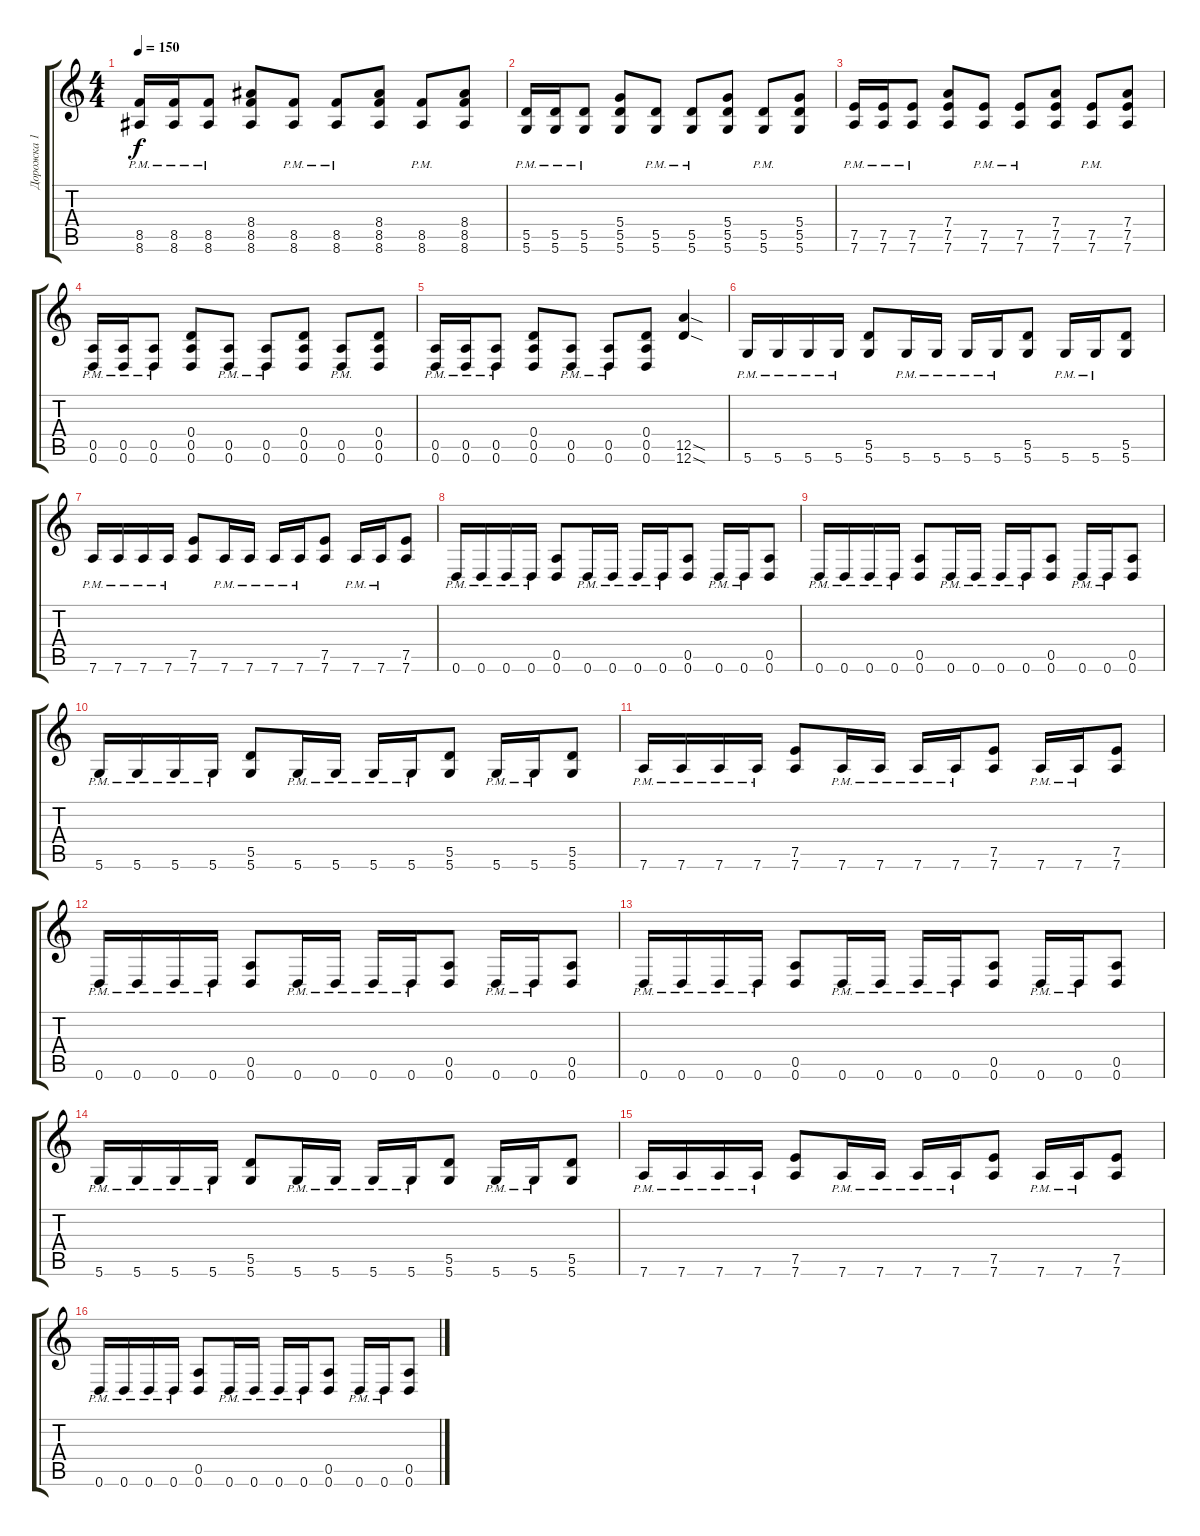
\track ("Дорожка 1" "Дорожка 1") {instrument overdrivenguitar}
\staff {score tabs}
\tuning (E4 B3 G3 D3 A2 D2) {hide}
\ts (4 4)
\tempo 150
\clef g2
\ks c
(8.5{pm} 8.6{pm}).16{dy f} (8.5{pm} 8.6{pm}).16 (8.5{pm} 8.6{pm}).8 (8.4 8.5 8.6).8 (8.5{pm} 8.6{pm}).8 (8.5{pm} 8.6{pm}).8 (8.4 8.5 8.6).8 (8.5{pm} 8.6{pm}).8 (8.4 8.5 8.6).8 |
(5.5{pm} 5.6{pm}).16 (5.5{pm} 5.6{pm}).16 (5.5{pm} 5.6{pm}).8 (5.4 5.5 5.6).8 (5.5{pm} 5.6{pm}).8 (5.5{pm} 5.6{pm}).8 (5.4 5.5 5.6).8 (5.5{pm} 5.6{pm}).8 (5.4 5.5 5.6).8 |
(7.5{pm} 7.6{pm}).16 (7.5{pm} 7.6{pm}).16 (7.5{pm} 7.6{pm}).8 (7.4 7.5 7.6).8 (7.5{pm} 7.6{pm}).8 (7.5{pm} 7.6{pm}).8 (7.4 7.5 7.6).8 (7.5{pm} 7.6{pm}).8 (7.4 7.5 7.6).8 |
(0.5{pm} 0.6{pm}).16 (0.5{pm} 0.6{pm}).16 (0.5{pm} 0.6{pm}).8 (0.4 0.5 0.6).8 (0.5{pm} 0.6{pm}).8 (0.5{pm} 0.6{pm}).8 (0.4 0.5 0.6).8 (0.5{pm} 0.6{pm}).8 (0.4 0.5 0.6).8 |
(0.5{pm} 0.6{pm}).16 (0.5{pm} 0.6{pm}).16 (0.5{pm} 0.6{pm}).8 (0.4 0.5 0.6).8 (0.5{pm} 0.6{pm}).8 (0.5{pm} 0.6{pm}).8 (0.4 0.5 0.6).8 (12.5{sod} 12.6{sod}).4 |
5.6{pm}.16 5.6{pm}.16 5.6{pm}.16 5.6{pm}.16 (5.5 5.6).8 5.6{pm}.16 5.6{pm}.16 5.6{pm}.16 5.6{pm}.16 (5.5 5.6).8 5.6{pm}.16 5.6{pm}.16 (5.5 5.6).8 |
7.6{pm}.16 7.6{pm}.16 7.6{pm}.16 7.6{pm}.16 (7.5 7.6).8 7.6{pm}.16 7.6{pm}.16 7.6{pm}.16 7.6{pm}.16 (7.5 7.6).8 7.6{pm}.16 7.6{pm}.16 (7.5 7.6).8 |
0.6{pm}.16 0.6{pm}.16 0.6{pm}.16 0.6{pm}.16 (0.5 0.6).8 0.6{pm}.16 0.6{pm}.16 0.6{pm}.16 0.6{pm}.16 (0.5 0.6).8 0.6{pm}.16 0.6{pm}.16 (0.5 0.6).8 |
0.6{pm}.16 0.6{pm}.16 0.6{pm}.16 0.6{pm}.16 (0.5 0.6).8 0.6{pm}.16 0.6{pm}.16 0.6{pm}.16 0.6{pm}.16 (0.5 0.6).8 0.6{pm}.16 0.6{pm}.16 (0.5 0.6).8 |
5.6{pm}.16 5.6{pm}.16 5.6{pm}.16 5.6{pm}.16 (5.5 5.6).8 5.6{pm}.16 5.6{pm}.16 5.6{pm}.16 5.6{pm}.16 (5.5 5.6).8 5.6{pm}.16 5.6{pm}.16 (5.5 5.6).8 |
7.6{pm}.16 7.6{pm}.16 7.6{pm}.16 7.6{pm}.16 (7.5 7.6).8 7.6{pm}.16 7.6{pm}.16 7.6{pm}.16 7.6{pm}.16 (7.5 7.6).8 7.6{pm}.16 7.6{pm}.16 (7.5 7.6).8 |
0.6{pm}.16 0.6{pm}.16 0.6{pm}.16 0.6{pm}.16 (0.5 0.6).8 0.6{pm}.16 0.6{pm}.16 0.6{pm}.16 0.6{pm}.16 (0.5 0.6).8 0.6{pm}.16 0.6{pm}.16 (0.5 0.6).8 |
0.6{pm}.16 0.6{pm}.16 0.6{pm}.16 0.6{pm}.16 (0.5 0.6).8 0.6{pm}.16 0.6{pm}.16 0.6{pm}.16 0.6{pm}.16 (0.5 0.6).8 0.6{pm}.16 0.6{pm}.16 (0.5 0.6).8 |
5.6{pm}.16 5.6{pm}.16 5.6{pm}.16 5.6{pm}.16 (5.5 5.6).8 5.6{pm}.16 5.6{pm}.16 5.6{pm}.16 5.6{pm}.16 (5.5 5.6).8 5.6{pm}.16 5.6{pm}.16 (5.5 5.6).8 |
7.6{pm}.16 7.6{pm}.16 7.6{pm}.16 7.6{pm}.16 (7.5 7.6).8 7.6{pm}.16 7.6{pm}.16 7.6{pm}.16 7.6{pm}.16 (7.5 7.6).8 7.6{pm}.16 7.6{pm}.16 (7.5 7.6).8 |
0.6{pm}.16 0.6{pm}.16 0.6{pm}.16 0.6{pm}.16 (0.5 0.6).8 0.6{pm}.16 0.6{pm}.16 0.6{pm}.16 0.6{pm}.16 (0.5 0.6).8 0.6{pm}.16 0.6{pm}.16 (0.5 0.6).8
